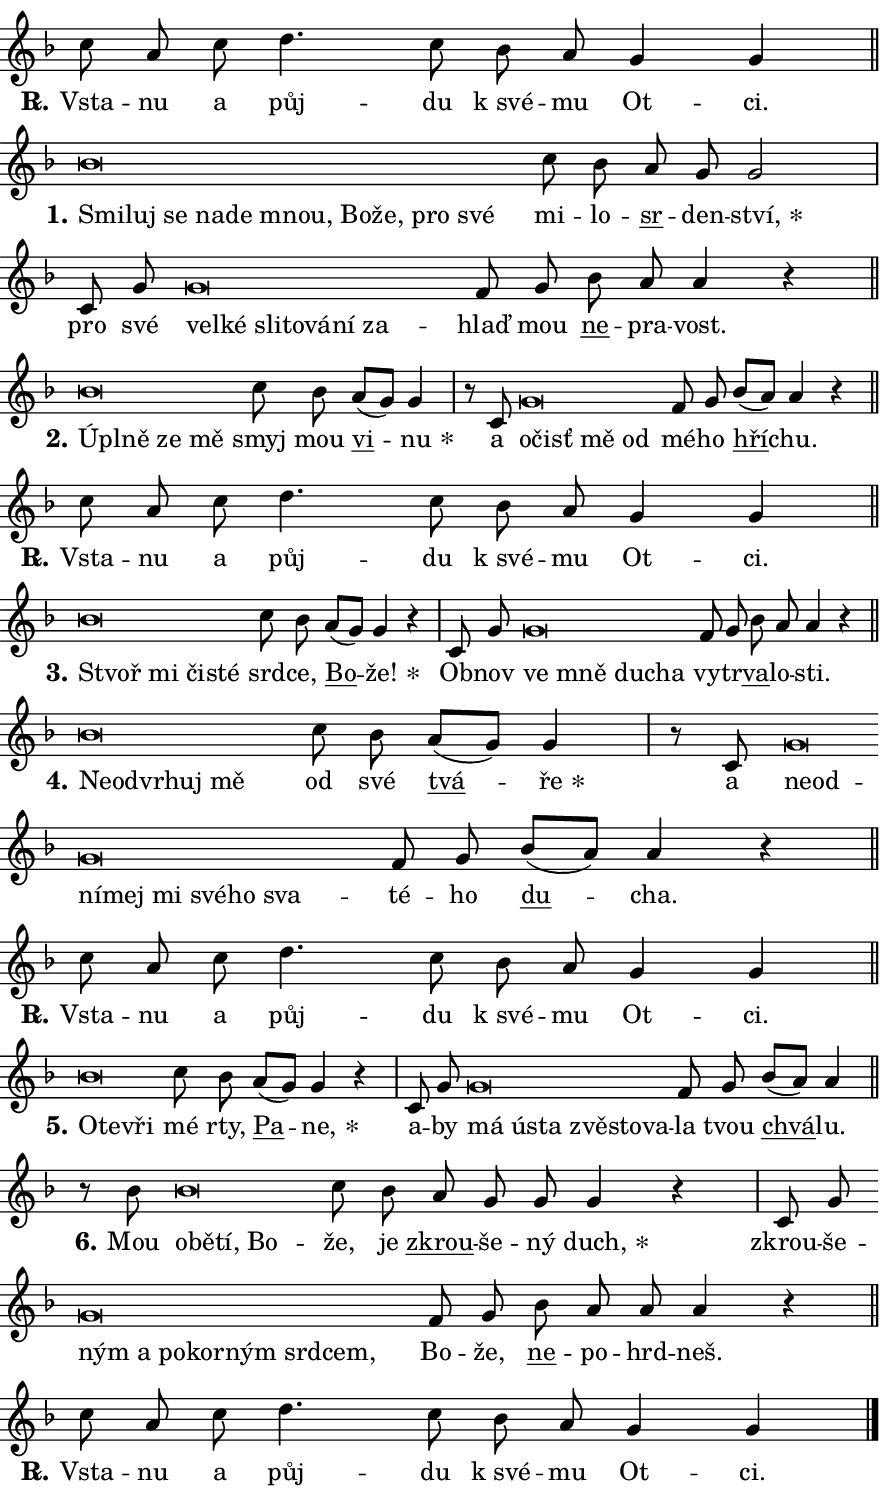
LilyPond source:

\version "2.24.0"
\header { tagline = "" }
\paper {
  indent = 0\cm
  top-margin = 0\cm
  right-margin = 0.13\cm % to fit lyric hyphens
  bottom-margin = 0\cm
  left-margin = 0\cm
  paper-width = 15\cm
  page-breaking = #ly:one-page-breaking
  system-system-spacing.basic-distance = #11
  score-system-spacing.basic-distance = #11
  ragged-last = ##f
}


%% Author: Thomas Morley
%% https://lists.gnu.org/archive/html/lilypond-user/2020-05/msg00002.html
#(define (line-position grob)
"Returns position of @var[grob} in current system:
   @code{'start}, if at first time-step
   @code{'end}, if at last time-step
   @code{'middle} otherwise
"
  (let* ((col (ly:item-get-column grob))
         (ln (ly:grob-object col 'left-neighbor))
         (rn (ly:grob-object col 'right-neighbor))
         (col-to-check-left (if (ly:grob? ln) ln col))
         (col-to-check-right (if (ly:grob? rn) rn col))
         (break-dir-left
           (and
             (ly:grob-property col-to-check-left 'non-musical #f)
             (ly:item-break-dir col-to-check-left)))
         (break-dir-right
           (and
             (ly:grob-property col-to-check-right 'non-musical #f)
             (ly:item-break-dir col-to-check-right))))
        (cond ((eqv? 1 break-dir-left) 'start)
              ((eqv? -1 break-dir-right) 'end)
              (else 'middle))))

#(define (tranparent-at-line-position vctor)
  (lambda (grob)
  "Relying on @code{line-position} select the relevant enry from @var{vctor}.
Used to determine transparency,"
    (case (line-position grob)
      ((end) (not (vector-ref vctor 0)))
      ((middle) (not (vector-ref vctor 1)))
      ((start) (not (vector-ref vctor 2))))))

noteHeadBreakVisibility =
#(define-music-function (break-visibility)(vector?)
"Makes @code{NoteHead}s transparent relying on @var{break-visibility}"
#{
  \override NoteHead.transparent =
    #(tranparent-at-line-position break-visibility)
#})

#(define delete-ledgers-for-transparent-note-heads
  (lambda (grob)
    "Reads whether a @code{NoteHead} is transparent.
If so this @code{NoteHead} is removed from @code{'note-heads} from
@var{grob}, which is supposed to be @code{LedgerLineSpanner}.
As a result ledgers are not printed for this @code{NoteHead}"
    (let* ((nhds-array (ly:grob-object grob 'note-heads))
           (nhds-list
             (if (ly:grob-array? nhds-array)
                 (ly:grob-array->list nhds-array)
                 '()))
           ;; Relies on the transparent-property being done before
           ;; Staff.LedgerLineSpanner.after-line-breaking is executed.
           ;; This is fragile ...
           (to-keep
             (remove
               (lambda (nhd)
                 (ly:grob-property nhd 'transparent #f))
               nhds-list)))
      ;; TODO find a better method to iterate over grob-arrays, similiar
      ;; to filter/remove etc for lists
      ;; For now rebuilt from scratch
      (set! (ly:grob-object grob 'note-heads)  '())
      (for-each
        (lambda (nhd)
          (ly:pointer-group-interface::add-grob grob 'note-heads nhd))
        to-keep))))

squashNotes = {
  \override NoteHead.X-extent = #'(-0.2 . 0.2)
  \override NoteHead.Y-extent = #'(-0.75 . 0)
  \override NoteHead.stencil =
    #(lambda (grob)
       (let ((pos (ly:grob-property grob 'staff-position)))
         (begin
           (if (< pos -7) (display "ERROR: Lower brevis then expected\n") (display ""))
           (if (<= pos -6) ly:text-interface::print ly:note-head::print))))
}
unSquashNotes = {
  \revert NoteHead.X-extent
  \revert NoteHead.Y-extent
  \revert NoteHead.stencil
}

hideNotes = \noteHeadBreakVisibility #begin-of-line-visible
unHideNotes = \noteHeadBreakVisibility #all-visible

% work-around for resetting accidentals
% https://lilypond.org/doc/v2.23/Documentation/notation/displaying-rhythms#unmetered-music
cadenzaMeasure = {
  \cadenzaOff
  \partial 1024 s1024
  \cadenzaOn
}

#(define-markup-command (accent layout props text) (markup?)
  "Underline accented syllable"
  (interpret-markup layout props
    #{\markup \override #'(offset . 4.3) \underline { #text }#}))

responsum = \markup \concat {
  "R" \hspace #-1.05 \path #0.1 #'((moveto 0 0.07) (lineto 0.9 0.8)) \hspace #0.05 "."
}

spaceSize = #0.6828661417322834 % exact space size for TeX Gyre Schola

\layout {
  \context {
    \Staff
    \remove "Time_signature_engraver"
    \override LedgerLineSpanner.after-line-breaking = #delete-ledgers-for-transparent-note-heads
  }
  \context {
    \Lyrics {
      \override LyricSpace.minimum-distance = \spaceSize
      \override LyricText.font-name = #"TeX Gyre Schola"
      \override LyricText.font-size = 1
      \override StanzaNumber.font-name = #"TeX Gyre Schola Bold"
      \override StanzaNumber.font-size = 1
    }
  }
  \context {
    \Score 
    \override NoteHead.text =
      #(lambda (grob) 
        (let ((pos (ly:grob-property grob 'staff-position)))
          #{\markup {
            \combine
              \halign #-0.55 \raise #(if (= pos -6) 0 0.5) \override #'(thickness . 2) \draw-line #'(3.2 . 0)
              \musicglyph "noteheads.sM1"
          }#}))
  }
}

% magnetic-lyrics.ily
%
%   written by
%     Jean Abou Samra <jean@abou-samra.fr>
%     Werner Lemberg <wl@gnu.org>
%
%   adapted by
%     Jiri Hon <jiri.hon@gmail.com>
%
% Version 2022-Apr-15

% https://www.mail-archive.com/lilypond-user@gnu.org/msg149350.html

#(define (Left_hyphen_pointer_engraver context)
   "Collect syllable-hyphen-syllable occurrences in lyrics and store
them in properties.  This engraver only looks to the left.  For
example, if the lyrics input is @code{foo -- bar}, it does the
following.

@itemize @bullet
@item
Set the @code{text} property of the @code{LyricHyphen} grob between
@q{foo} and @q{bar} to @code{foo}.

@item
Set the @code{left-hyphen} property of the @code{LyricText} grob with
text @q{foo} to the @code{LyricHyphen} grob between @q{foo} and
@q{bar}.
@end itemize

Use this auxiliary engraver in combination with the
@code{lyric-@/text::@/apply-@/magnetic-@/offset!} hook."
   (let ((hyphen #f)
         (text #f))
     (make-engraver
      (acknowledgers
       ((lyric-syllable-interface engraver grob source-engraver)
        (set! text grob)))
      (end-acknowledgers
       ((lyric-hyphen-interface engraver grob source-engraver)
        ;(when (not (grob::has-interface grob 'lyric-space-interface))
          (set! hyphen grob)));)
      ((stop-translation-timestep engraver)
       (when (and text hyphen)
         (ly:grob-set-object! text 'left-hyphen hyphen))
       (set! text #f)
       (set! hyphen #f)))))

#(define (lyric-text::apply-magnetic-offset! grob)
   "If the space between two syllables is less than the value in
property @code{LyricText@/.details@/.squash-threshold}, move the right
syllable to the left so that it gets concatenated with the left
syllable.

Use this function as a hook for
@code{LyricText@/.after-@/line-@/breaking} if the
@code{Left_@/hyphen_@/pointer_@/engraver} is active."
   (let ((hyphen (ly:grob-object grob 'left-hyphen #f)))
     (when hyphen
       (let ((left-text (ly:spanner-bound hyphen LEFT)))
         (when (grob::has-interface left-text 'lyric-syllable-interface)
           (let* ((common (ly:grob-common-refpoint grob left-text X))
                  (this-x-ext (ly:grob-extent grob common X))
                  (left-x-ext
                   (begin
                     ;; Trigger magnetism for left-text.
                     (ly:grob-property left-text 'after-line-breaking)
                     (ly:grob-extent left-text common X)))
                  ;; `delta` is the gap width between two syllables.
                  (delta (- (interval-start this-x-ext)
                            (interval-end left-x-ext)))
                  (details (ly:grob-property grob 'details))
                  (threshold (assoc-get 'squash-threshold details 0.2)))
             (when (< delta threshold)
               (let* (;; We have to manipulate the input text so that
                      ;; ligatures crossing syllable boundaries are not
                      ;; disabled.  For languages based on the Latin
                      ;; script this is essentially a beautification.
                      ;; However, for non-Western scripts it can be a
                      ;; necessity.
                      (lt (ly:grob-property left-text 'text))
                      (rt (ly:grob-property grob 'text))
                      (is-space (grob::has-interface hyphen 'lyric-space-interface))
                      (space (if is-space " " ""))
                      (extra-delta (if is-space spaceSize 0))
                      ;; Append new syllable.
                      (ltrt-space (if (and (string? lt) (string? rt))
                                (string-append lt space rt)
                                (make-concat-markup (list lt space rt))))
                      ;; Right-align `ltrt` to the right side.
                      (ltrt-space-markup (grob-interpret-markup
                               grob
                               (make-translate-markup
                                (cons (interval-length this-x-ext) 0)
                                (make-right-align-markup ltrt-space)))))
                 (begin
                   ;; Don't print `left-text`.
                   (ly:grob-set-property! left-text 'stencil #f)
                   ;; Set text and stencil (which holds all collected
                   ;; syllables so far) and shift it to the left.
                   (ly:grob-set-property! grob 'text ltrt-space)
                   (ly:grob-set-property! grob 'stencil ltrt-space-markup)
                   (ly:grob-translate-axis! grob (- (- delta extra-delta)) X))))))))))


#(define (lyric-hyphen::displace-bounds-first grob)
   ;; Make very sure this callback isn't triggered too early.
   (let ((left (ly:spanner-bound grob LEFT))
         (right (ly:spanner-bound grob RIGHT)))
     (ly:grob-property left 'after-line-breaking)
     (ly:grob-property right 'after-line-breaking)
     (ly:lyric-hyphen::print grob)))

squashThreshold = #0.4

\layout {
  \context {
    \Lyrics
    \consists #Left_hyphen_pointer_engraver
    \override LyricText.after-line-breaking =
      #lyric-text::apply-magnetic-offset!
    \override LyricHyphen.stencil = #lyric-hyphen::displace-bounds-first
    \override LyricText.details.squash-threshold = \squashThreshold
    \override LyricHyphen.minimum-distance = 0
    \override LyricHyphen.minimum-length = \squashThreshold
  }
}

squashText = \override LyricText.details.squash-threshold = 9999
unSquashText = \override LyricText.details.squash-threshold = \squashThreshold

leftText = \override LyricText.self-alignment-X = #LEFT
unLeftText = \revert LyricText.self-alignment-X

starOffset = #(lambda (grob) 
                (let ((x_offset (ly:self-alignment-interface::aligned-on-x-parent grob)))
                  (if (= x_offset 0) 0 (+ x_offset 1.2))))

star = #(define-music-function (syllable)(string?)
"Append star separator at the end of a syllable"
#{
  \once \override LyricText.X-offset = #starOffset
  \lyricmode { \markup {
    #syllable
    \override #'((font-name . "TeX Gyre Schola Bold")) \hspace #0.2 \lower #0.65 \larger "*"
  } }
#})

starAccent = #(define-music-function (syllable)(string?)
"Append star separator at the end of a syllable and make accent"
#{
  \once \override LyricText.X-offset = #starOffset
  \lyricmode { \markup {
    \accent #syllable
    \override #'((font-name . "TeX Gyre Schola Bold")) \hspace #0.2 \lower #0.65 \larger "*"
  } }
#})

breath = #(define-music-function (syllable)(string?)
"Append breathing indicator at the end of a syllable"
#{
  \lyricmode { \markup { #syllable "+" } }
#})

optionalBreath = #(define-music-function (syllable)(string?)
"Append optional breathing indicator at the end of a syllable"
#{
  \lyricmode { \markup { #syllable "(+)" } }
#})


\score {
    <<
        \new Voice = "melody" { \cadenzaOn \key f \major \relative { c''8 a c d4. c8 bes a g4 g \cadenzaMeasure \bar "||" \break } }
        \new Lyrics \lyricsto "melody" { \lyricmode { \set stanza = \responsum
Vsta -- nu a půj -- du "k své" -- mu Ot -- ci. } }
    >>
    \layout {}
}

\score {
    <<
        \new Voice = "melody" { \cadenzaOn \key f \major \relative { \squashNotes bes'\breve*1/16 \hideNotes \breve*1/16 \bar "" \breve*1/16 \bar "" \breve*1/16 \bar "" \breve*1/16 \bar "" \breve*1/16 \bar "" \breve*1/16 \bar "" \breve*1/16 \bar "" \breve*1/16 \breve*1/16 \bar "" \unHideNotes \unSquashNotes c8 bes \bar "" a g g2 \cadenzaMeasure \bar "|" c,8 g' \bar "" \squashNotes g\breve*1/16 \hideNotes \breve*1/16 \bar "" \breve*1/16 \bar "" \breve*1/16 \bar "" \breve*1/16 \bar "" \breve*1/16 \breve*1/16 \bar "" \unHideNotes \unSquashNotes f8 g \bar "" bes a a4 r \cadenzaMeasure \bar "||" \break } }
        \new Lyrics \lyricsto "melody" { \lyricmode { \set stanza = "1."
\leftText Smi -- \squashText luj se na -- de mnou, Bo -- že, pro své \unLeftText \unSquashText mi -- lo -- \markup \accent sr -- den -- \star ství, pro své \leftText vel -- \squashText ké sli -- to -- vá -- ní za -- \unLeftText \unSquashText hlaď mou \markup \accent ne -- pra -- vost. } }
    >>
    \layout {}
}

\score {
    <<
        \new Voice = "melody" { \cadenzaOn \key f \major \relative { \squashNotes bes'\breve*1/16 \hideNotes \breve*1/16 \bar "" \breve*1/16 \breve*1/16 \bar "" \unHideNotes \unSquashNotes c8 bes \bar "" a[( g)] g4 \cadenzaMeasure \bar "|" r8 c,8 \squashNotes g'\breve*1/16 \hideNotes \breve*1/16 \bar "" \breve*1/16 \breve*1/16 \bar "" \unHideNotes \unSquashNotes f8 g \bar "" bes[( a)] a4 r \cadenzaMeasure \bar "||" \break } }
        \new Lyrics \lyricsto "melody" { \lyricmode { \set stanza = "2."
\leftText Úpl -- \squashText ně ze mě \unLeftText \unSquashText smyj mou \markup \accent vi -- \star nu a \leftText o -- \squashText čisť mě od \unLeftText \unSquashText mé -- ho \markup \accent hří -- chu. } }
    >>
    \layout {}
}

\score {
    <<
        \new Voice = "melody" { \cadenzaOn \key f \major \relative { c''8 a c d4. c8 bes a g4 g \cadenzaMeasure \bar "||" \break } }
        \new Lyrics \lyricsto "melody" { \lyricmode { \set stanza = \responsum
Vsta -- nu a půj -- du "k své" -- mu Ot -- ci. } }
    >>
    \layout {}
}

\score {
    <<
        \new Voice = "melody" { \cadenzaOn \key f \major \relative { \squashNotes bes'\breve*1/16 \hideNotes \breve*1/16 \bar "" \breve*1/16 \breve*1/16 \bar "" \unHideNotes \unSquashNotes c8 bes \bar "" a[( g)] g4 r \cadenzaMeasure \bar "|" c,8 g' \bar "" \squashNotes g\breve*1/16 \hideNotes \breve*1/16 \bar "" \breve*1/16 \breve*1/16 \bar "" \unHideNotes \unSquashNotes f8 g \bar "" bes a a4 r \cadenzaMeasure \bar "||" \break } }
        \new Lyrics \lyricsto "melody" { \lyricmode { \set stanza = "3."
\leftText Stvoř \squashText mi či -- sté \unLeftText \unSquashText srd -- ce, \markup \accent Bo -- \star že! Ob -- nov \leftText ve \squashText mně du -- cha \unLeftText \unSquashText vy -- tr -- \markup \accent va -- lo -- sti. } }
    >>
    \layout {}
}

\score {
    <<
        \new Voice = "melody" { \cadenzaOn \key f \major \relative { \squashNotes bes'\breve*1/16 \hideNotes \breve*1/16 \bar "" \breve*1/16 \bar "" \breve*1/16 \breve*1/16 \bar "" \unHideNotes \unSquashNotes c8 bes \bar "" a[( g)] g4 \cadenzaMeasure \bar "|" r8 c,8 \squashNotes g'\breve*1/16 \hideNotes \breve*1/16 \bar "" \breve*1/16 \bar "" \breve*1/16 \bar "" \breve*1/16 \bar "" \breve*1/16 \bar "" \breve*1/16 \breve*1/16 \bar "" \unHideNotes \unSquashNotes f8 g \bar "" bes[( a)] a4 r \cadenzaMeasure \bar "||" \break } }
        \new Lyrics \lyricsto "melody" { \lyricmode { \set stanza = "4."
\leftText Ne -- \squashText od -- vr -- huj mě \unLeftText \unSquashText od své \markup \accent tvá -- \star ře a \leftText ne -- \squashText od -- ní -- mej mi své -- ho sva -- \unLeftText \unSquashText té -- ho \markup \accent du -- cha. } }
    >>
    \layout {}
}

\score {
    <<
        \new Voice = "melody" { \cadenzaOn \key f \major \relative { c''8 a c d4. c8 bes a g4 g \cadenzaMeasure \bar "||" \break } }
        \new Lyrics \lyricsto "melody" { \lyricmode { \set stanza = \responsum
Vsta -- nu a půj -- du "k své" -- mu Ot -- ci. } }
    >>
    \layout {}
}

\score {
    <<
        \new Voice = "melody" { \cadenzaOn \key f \major \relative { \squashNotes bes'\breve*1/16 \hideNotes \breve*1/16 \breve*1/16 \bar "" \unHideNotes \unSquashNotes c8 bes \bar "" a[( g)] g4 r \cadenzaMeasure \bar "|" c,8 g' \bar "" \squashNotes g\breve*1/16 \hideNotes \breve*1/16 \bar "" \breve*1/16 \bar "" \breve*1/16 \bar "" \breve*1/16 \breve*1/16 \bar "" \unHideNotes \unSquashNotes f8 g \bar "" bes[( a)] a4 \cadenzaMeasure \bar "||" \break } }
        \new Lyrics \lyricsto "melody" { \lyricmode { \set stanza = "5."
\leftText O -- \squashText te -- vři \unLeftText \unSquashText mé rty, \markup \accent Pa -- \star ne, a -- by \leftText má \squashText ú -- sta zvě -- sto -- va -- \unLeftText \unSquashText la tvou \markup \accent chvá -- lu. } }
    >>
    \layout {}
}

\score {
    <<
        \new Voice = "melody" { \cadenzaOn \key f \major \relative { r8 bes'8 \squashNotes bes\breve*1/16 \hideNotes \breve*1/16 \bar "" \breve*1/16 \breve*1/16 \bar "" \unHideNotes \unSquashNotes c8 bes \bar "" a g g g4 r \cadenzaMeasure \bar "|" c,8 g' \bar "" \squashNotes g\breve*1/16 \hideNotes \breve*1/16 \bar "" \breve*1/16 \bar "" \breve*1/16 \bar "" \breve*1/16 \bar "" \breve*1/16 \breve*1/16 \bar "" \unHideNotes \unSquashNotes f8 g \bar "" bes a a a4 r \cadenzaMeasure \bar "||" \break } }
        \new Lyrics \lyricsto "melody" { \lyricmode { \set stanza = "6."
Mou \leftText o -- \squashText bě -- tí, Bo -- \unLeftText \unSquashText že, je \markup \accent zkrou -- še -- ný \star duch, zkrou -- še -- \leftText ným \squashText a po -- kor -- ným srd -- cem, \unLeftText \unSquashText Bo -- že, \markup \accent ne -- po -- hrd -- neš. } }
    >>
    \layout {}
}

\score {
    <<
        \new Voice = "melody" { \cadenzaOn \key f \major \relative { c''8 a c d4. c8 bes a g4 g \cadenzaMeasure \bar "||" \break } \bar "|." }
        \new Lyrics \lyricsto "melody" { \lyricmode { \set stanza = \responsum
Vsta -- nu a půj -- du "k své" -- mu Ot -- ci. } }
    >>
    \layout {}
}
